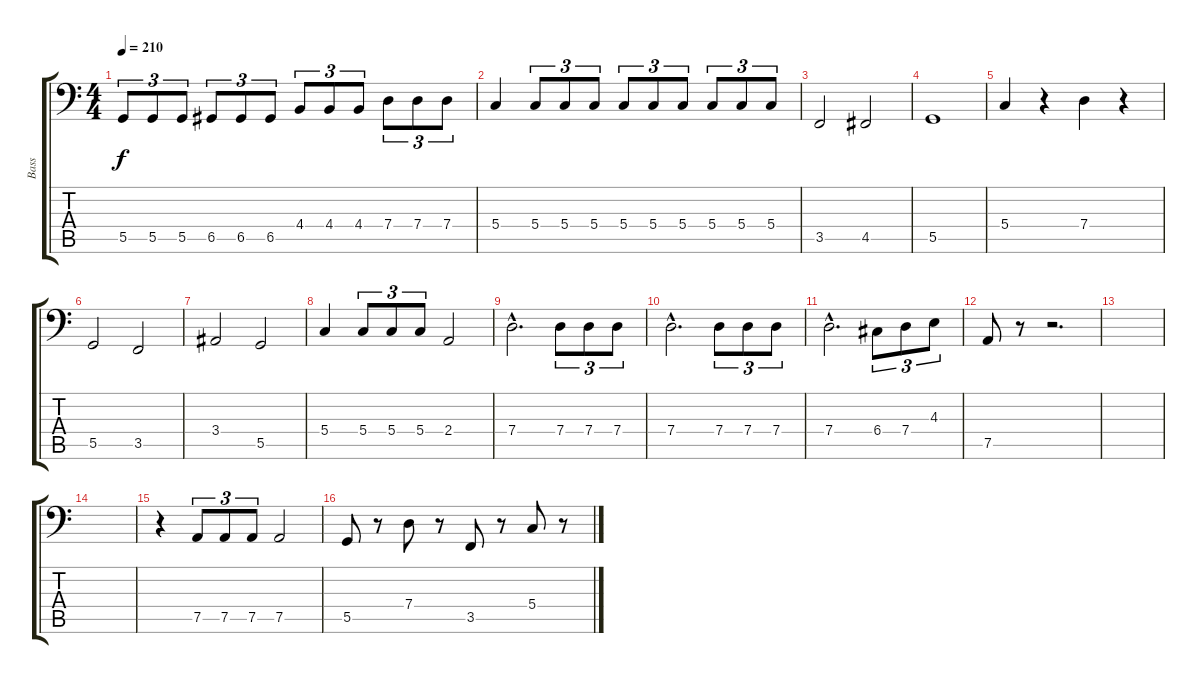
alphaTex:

\track ("Bass" "Bass") {instrument electricbasspick}
\staff {score tabs}
\tuning (A2 E2 C2 G1 D1 A0) {hide}
\ts (4 4)
\tempo 210
\clef f4
\ks c
5.5.8{tu (3 2) dy f} 5.5.8{tu (3 2)} 5.5.8{tu (3 2)} 6.5.8{tu (3 2)} 6.5.8{tu (3 2)} 6.5.8{tu (3 2)} 4.4.8{tu (3 2)} 4.4.8{tu (3 2)} 4.4.8{tu (3 2)} 7.4.8{tu (3 2)} 7.4.8{tu (3 2)} 7.4.8{tu (3 2)} |
5.4.4 5.4.8{tu (3 2)} 5.4.8{tu (3 2)} 5.4.8{tu (3 2)} 5.4.8{tu (3 2)} 5.4.8{tu (3 2)} 5.4.8{tu (3 2)} 5.4.8{tu (3 2)} 5.4.8{tu (3 2)} 5.4.8{tu (3 2)} |
3.5.2 4.5.2 |
5.5.1 |
5.4.4 r.4 7.4.4 r.4 |
5.5.2 3.5.2 |
3.4.2 5.5.2 |
5.4.4 5.4.8{tu (3 2)} 5.4.8{tu (3 2)} 5.4.8{tu (3 2)} 2.4.2 |
7.4{hac}.2{d} 7.4.8{tu (3 2)} 7.4.8{tu (3 2)} 7.4.8{tu (3 2)} |
7.4{hac}.2{d} 7.4.8{tu (3 2)} 7.4.8{tu (3 2)} 7.4.8{tu (3 2)} |
7.4{hac}.2{d} 6.4.8{tu (3 2)} 7.4.8{tu (3 2)} 4.3.8{tu (3 2)} |
7.5.8 r.8 r.2{d} |
|
|
r.4 7.5.8{tu (3 2)} 7.5.8{tu (3 2)} 7.5.8{tu (3 2)} 7.5.2 |
5.5.8 r.8 7.4.8 r.8 3.5.8 r.8 5.4.8 r.8
